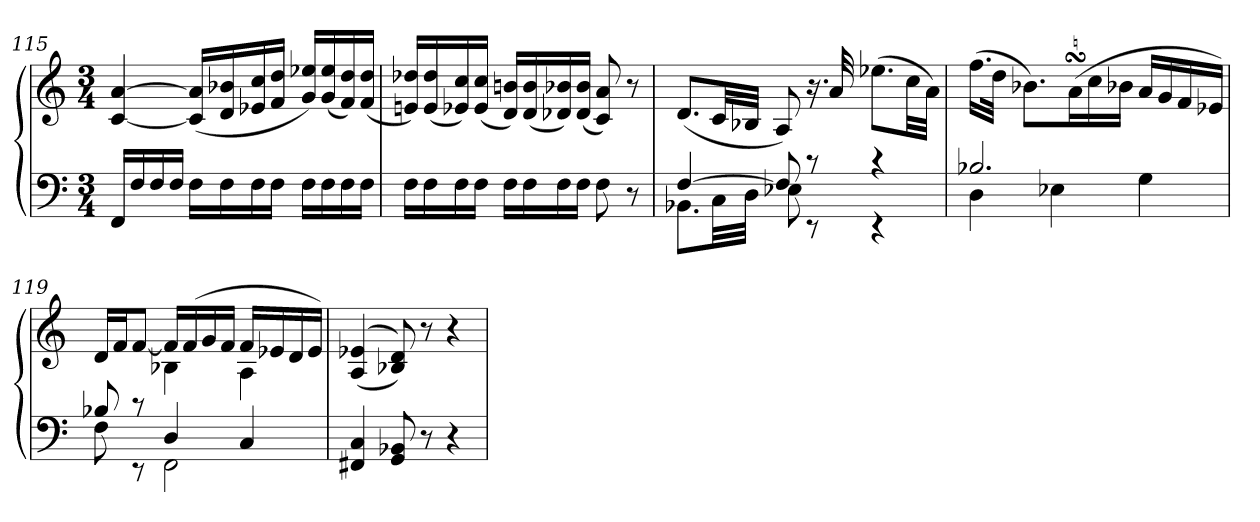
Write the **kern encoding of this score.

**kern	**kern
*part1	*part1
*staff2	*staff1
*clefF4	*clefG2
*k[]	*k[]
*M3/4	*M3/4
=115	=115
16FF/LL	[4c/ [4a/
16F/	.
16F/	.
16F/JJ	.
16F\LL	(<16c/] 16a/]LL
16F\	16d/ 16b-X/
16F\	16e-X/ 16cc/
16F\JJ	16f/ 16dd/JJ
16F\LL	16g/ 16ee-X/LL)
16F\	(<16g/ 16ee-/
16F\	16f/ 16dd/)
16F\JJ	(<16f/ 16dd/JJ
=116	=116
16F\LL	16en/ 16dd-X/LL)
16F\	(<16e/ 16dd-/
16F\	16e-X/ 16cc/)
16F\JJ	(<16e-/ 16cc/JJ
16F\LL	16d/ 16bn/LL)
16F\	(<16d/ 16b/
16F\	16d-X/ 16b-X/)
16F\JJ	(<16d-/ 16b-/JJ
8F\	8c/ 8a/)
8r	8r
!!LO:PB:g=z
=117	=117
*^	*
[>4F/	8.BB-X\L	(<8.d/L
.	32C\LL	32c/LL
.	32D\JJJ	32B-X/JJJ
8F/]	8E-X\	8A/)
8rc	8rEE	16.r
.	.	32a/
4rc	4rEE	(>8.ee-X\L
.	.	32cc\LL
.	.	32a\JJJ)
!!LO:LB:g=z
=118	=118	=118
2.B-X/	4D\	(>16.ff\LL
.	.	32dd\JJk
.	.	8.b-X\L)
.	4E-X\	.
.	.	(>16asSSS\L
.	.	16cc\
.	.	16b-\JJ
.	4G\	16a/LL
.	.	16g/
.	.	16f/
.	.	16e-X/JJ)
=119	=119	=119
*	*	*^
8B-X/	8F\	16d/LL	4ryy
.	.	16f/J	.
8rc	8rEE	[>8f/J	.
4D/	2FF\	16f/LL]	4B-X\
.	.	(>16f/	.
.	.	16g/	.
.	.	16f/JJ	.
4C/	.	16f/LL	4A\
.	.	16e-X/	.
.	.	16d/	.
.	.	16e-/JJ)	.
*v	*v	*	*
*	*v	*v
=120	=120
4FF#X/ 4C/	(<(<4A/ 4e-X/
8GG/ 8BB-X/	8B-X/ 8d/))
8r	8r
4r	4r
=	=
*-	*-
